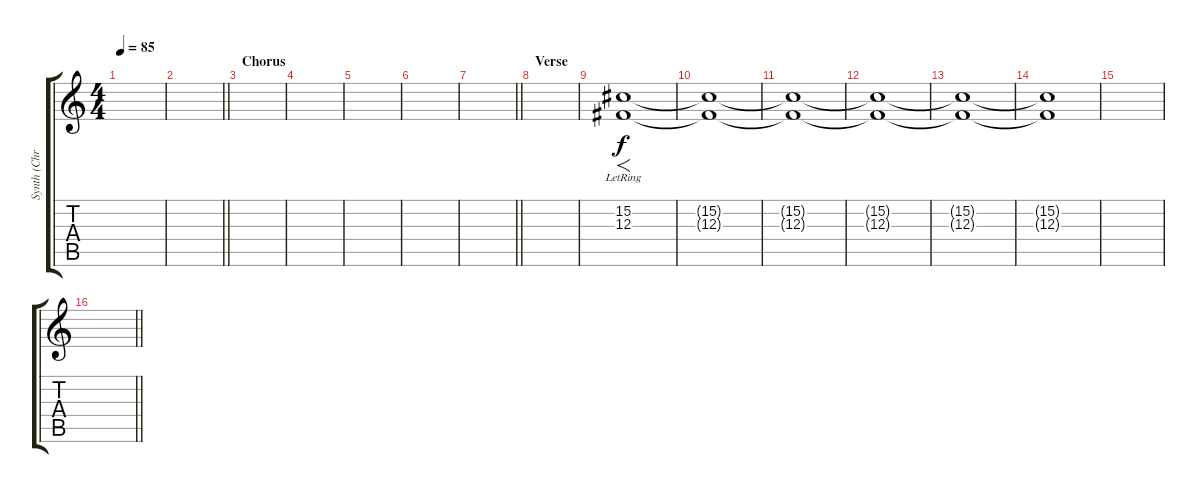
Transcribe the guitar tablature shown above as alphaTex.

\track ("Synth (Chris Pitman)" "Synth (Chr") {instrument synthstrings1}
\staff {score tabs}
\tuning (Eb4 Bb3 Gb3 Db3 Ab2 Eb2) {hide}
\ts (4 4)
\tempo 85
\clef g2
\ks c
|
\barLineRight lightlight
|
\section ("" "Chorus")
|
|
|
|
\barLineRight lightlight
|
\section ("" "Verse")
|
(15.2{lr} 12.3).1{f} |
(15.2{t} 12.3{t}).1 |
(15.2{t} 12.3{t}).1 |
(15.2{t} 12.3{t}).1 |
(15.2{t} 12.3{t}).1{volume 5} |
(15.2{t} 12.3{t}).1{volume 3} |
|
\barLineRight lightlight
